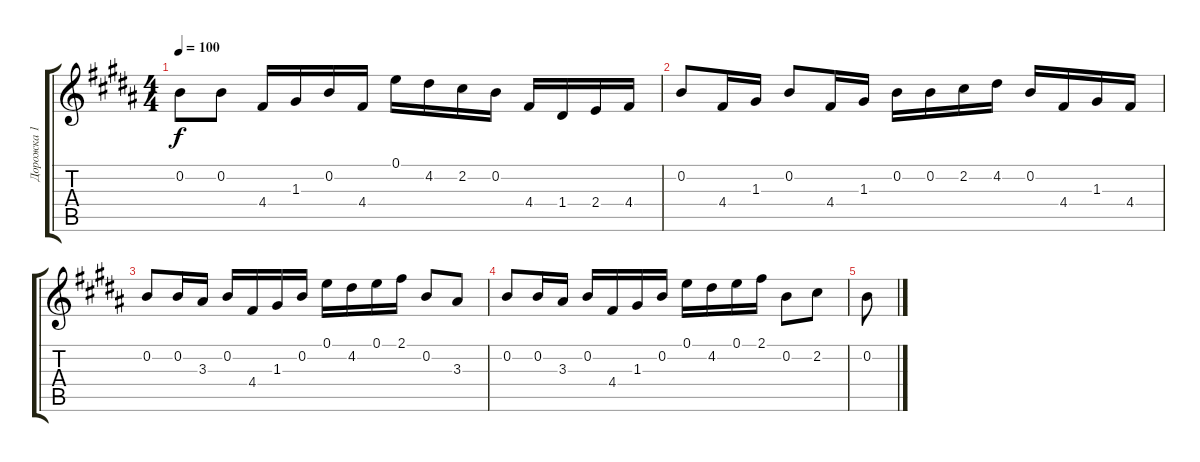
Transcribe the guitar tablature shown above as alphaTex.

\track ("Дорожка 1" "Дорожка 1") {instrument overdrivenguitar bank 126}
\staff {score tabs}
\tuning (E4 B3 G3 D3 A2 E2) {hide}
\ts (4 4)
\tempo 100
\clef g2
\ks b
0.2.8{dy f} 0.2.8 4.4.16 1.3.16 0.2.16 4.4.16 0.1.16 4.2.16 2.2.16 0.2.16 4.4.16 1.4.16 2.4.16 4.4.16 |
0.2.8 4.4.16 1.3.16 0.2.8 4.4.16 1.3.16 0.2.16 0.2.16 2.2.16 4.2.16 0.2.16 4.4.16 1.3.16 4.4.16 |
0.2.8 0.2.16 3.3.16 0.2.16 4.4.16 1.3.16 0.2.16 0.1.16 4.2.16 0.1.16 2.1.16 0.2.8 3.3.8 |
0.2.8 0.2.16 3.3.16 0.2.16 4.4.16 1.3.16 0.2.16 0.1.16 4.2.16 0.1.16 2.1.16 0.2.8 2.2.8 |
0.2.8
